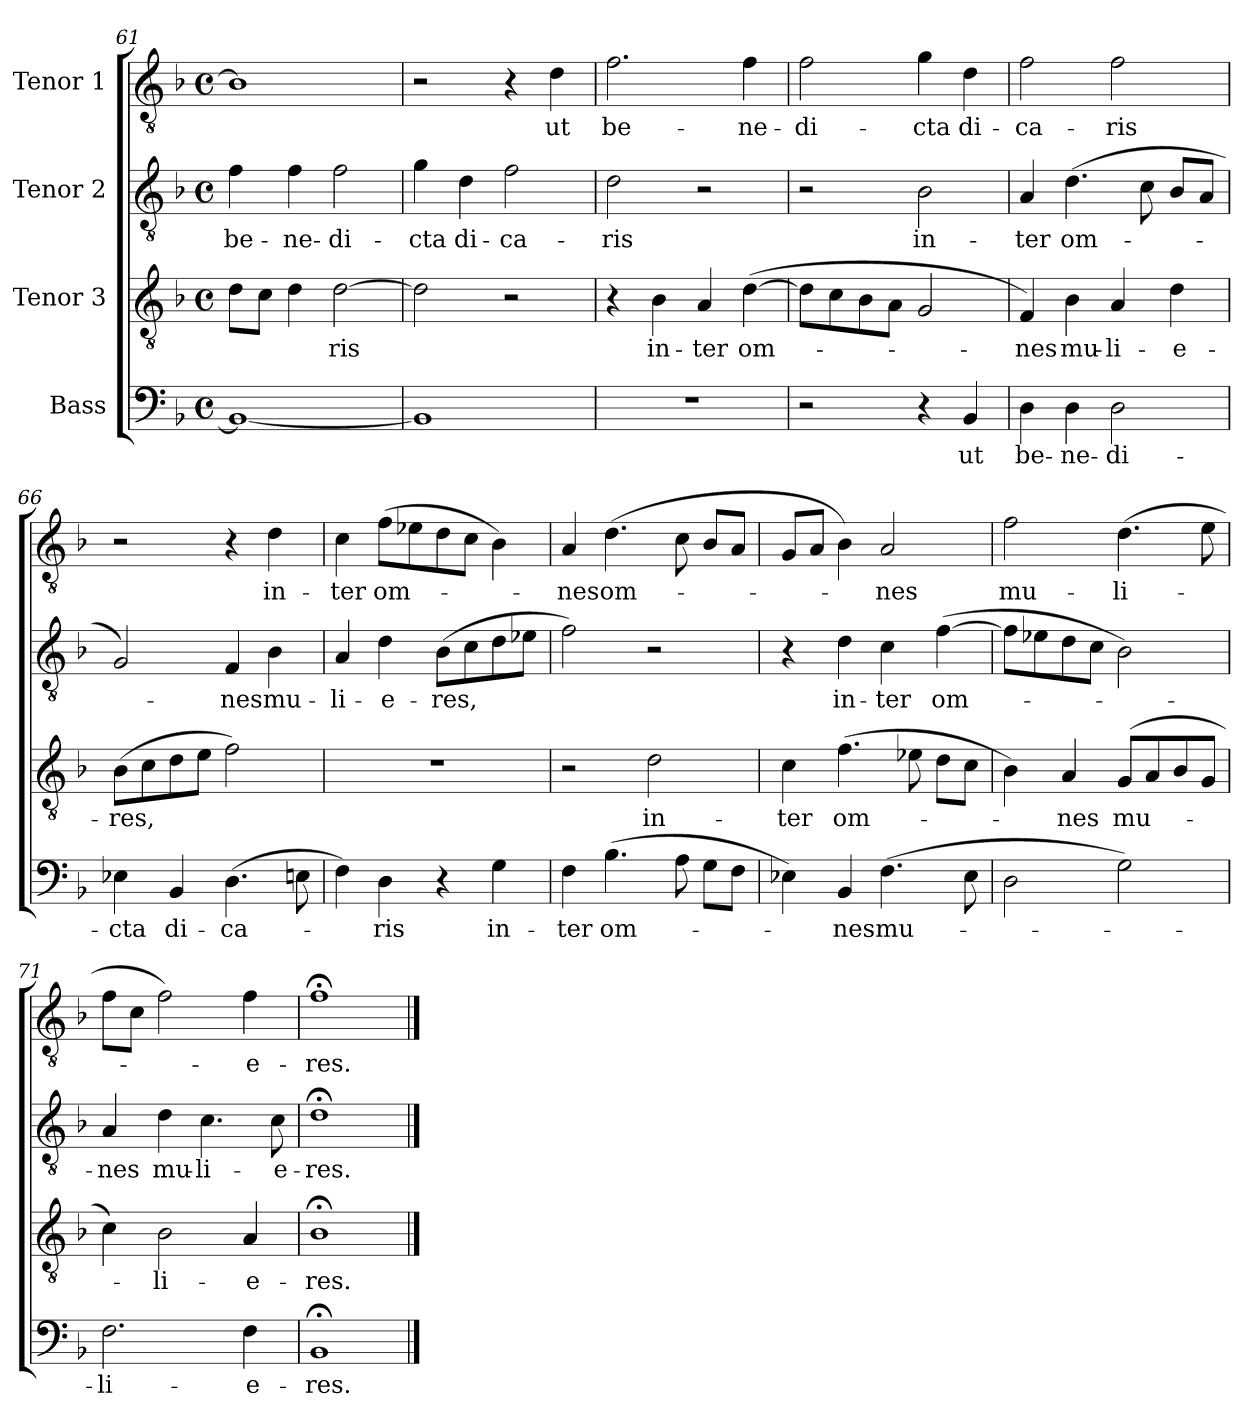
**kern	**text	**kern	**text	**kern	**text	**kern	**text
*part4	*part4	*part3	*part3	*part2	*part2	*part1	*part1
*staff4	*staff4	*staff3	*staff3	*staff2	*staff2	*staff1	*staff1
*I"Bass	*	*I"Tenor 3	*	*I"Tenor 2	*	*I"Tenor 1	*
*clefF4	*	*clefGv2	*	*clefGv2	*	*clefGv2	*
*k[b-]	*	*k[b-]	*	*k[b-]	*	*k[b-]	*
*F:	*	*F:	*	*F:	*	*F:	*
*M4/4	*	*M4/4	*	*M4/4	*	*M4/4	*
*met(c)	*	*met(c)	*	*met(c)	*	*met(c)	*
=61	=61	=61	=61	=61	=61	=61	=61
1BB-_	.	8d\L	.	4f\	be-	1B-]	.
.	.	8c\J	.	.	.	.	.
.	.	4d\	.	4f\	-ne-	.	.
.	.	[2d\	-ris	2f\	-di-	.	.
=62	=62	=62	=62	=62	=62	=62	=62
1BB-]	.	2d\]	.	4g\	-cta	2r	.
.	.	.	.	4d\	di-	.	.
.	.	2r	.	2f\	-ca-	4r	.
.	.	.	.	.	.	4d\	ut
=63	=63	=63	=63	=63	=63	=63	=63
1r	.	4r	.	2d\	-ris	2.f\	be-
.	.	4B-\	in-	.	.	.	.
.	.	4A/	-ter	2r	.	.	.
.	.	([4d\	om-	.	.	4f\	-ne-
=64	=64	=64	=64	=64	=64	=64	=64
2r	.	8d\L]	.	2r	.	2f\	-di-
.	.	8c\	.	.	.	.	.
.	.	8B-\	.	.	.	.	.
.	.	8A\J	.	.	.	.	.
4r	.	2G/	.	2B-\	in-	4g\	-cta
4BB-/	ut	.	.	.	.	4d\	di-
=65	=65	=65	=65	=65	=65	=65	=65
4D\	be-	4F/)	-nes	4A/	-ter	2f\	-ca-
4D\	-ne-	4B-\	mu-	(4.d\	om-	.	.
2D\	-di-	4A/	-li-	.	.	2f\	-ris
.	.	.	.	8c\	.	.	.
.	.	4d\	-e-	8B-/L	.	.	.
.	.	.	.	8A/J	.	.	.
!!LO:LB:g=z
=66	=66	=66	=66	=66	=66	=66	=66
4E-X\	-cta	(8B-\L	-res,	2G/)	.	2r	.
.	.	8c\	.	.	.	.	.
4BB-/	di-	8d\	.	.	.	.	.
.	.	8e\J	.	.	.	.	.
(4.D\	-ca-	2f\)	.	4F/	-nes	4r	.
.	.	.	.	4B-\	mu-	4d\	in-
8En\	.	.	.	.	.	.	.
=67	=67	=67	=67	=67	=67	=67	=67
4F\)	.	1r	.	4A/	-li-	4c\	-ter
4D\	-ris	.	.	4d\	-e-	(8f\L	om-
.	.	.	.	.	.	8e-X\	.
4r	.	.	.	(8B-\L	-res,	8d\	.
.	.	.	.	8c\	.	8c\J	.
4G\	in-	.	.	8d\	.	4B-\)	.
.	.	.	.	8e-X\J	.	.	.
=68	=68	=68	=68	=68	=68	=68	=68
4F\	-ter	2r	.	2f\)	.	4A/	-nes
(4.B-\	om-	.	.	.	.	(4.d\	om-
.	.	2d\	in-	2r	.	.	.
8A\	.	.	.	.	.	8c\	.
8G\L	.	.	.	.	.	8B-/L	.
8F\J	.	.	.	.	.	8A/J	.
=69	=69	=69	=69	=69	=69	=69	=69
4E-X\)	.	4c\	-ter	4r	.	8G/L	.
.	.	.	.	.	.	8A/J	.
4BB-/	-nes	(4.f\	om-	4d\	in-	4B-\)	.
(4.F\	mu-	.	.	4c\	-ter	2A/	-nes
.	.	8e-X\	.	.	.	.	.
.	.	8d\L	.	([4f\	om-	.	.
8E-\	.	8c\J	.	.	.	.	.
=70	=70	=70	=70	=70	=70	=70	=70
2D\	.	4B-\)	.	8f\L]	.	2f\	mu-
.	.	.	.	8e-X\	.	.	.
.	.	4A/	-nes	8d\	.	.	.
.	.	.	.	8c\J	.	.	.
2G\)	.	(8G/L	mu-	2B-\)	.	(4.d\	-li-
.	.	8A/	.	.	.	.	.
.	.	8B-/	.	.	.	.	.
.	.	8G/J	.	.	.	8e\	.
=71	=71	=71	=71	=71	=71	=71	=71
2.F\	-li-	4c\)	.	4A/	-nes	8f\L	.
.	.	.	.	.	.	8c\J	.
.	.	2B-\	-li-	4d\	mu-	2f\)	.
.	.	.	.	4.c\	-li-	.	.
4F\	-e-	4A/	-e-	.	.	4f\	-e-
.	.	.	.	8c\	-e-	.	.
=72	=72	=72	=72	=72	=72	=72	=72
1BB-;<	-res.	1B-;<	-res.	1d;<	-res.	1f;<	-res.
==	==	==	==	==	==	==	==
*-	*-	*-	*-	*-	*-	*-	*-
